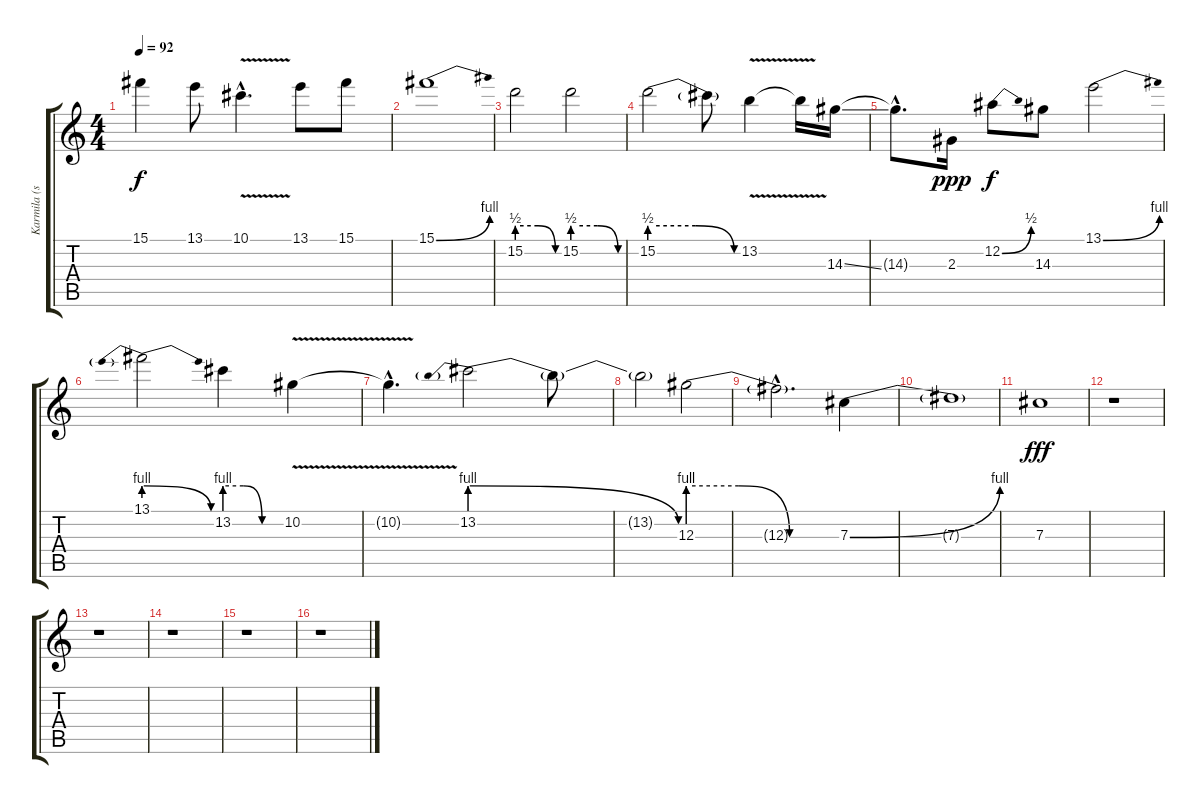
\track ("Karmila (soolo)" "Karmila (s") {instrument distortionguitar}
\staff {score tabs}
\tuning (Eb4 Bb3 Gb3 Db3 Ab2 Eb2) {hide}
\ts (4 4)
\tempo 92
\clef g2
\ks c
15.1{t}.4{dy f} 13.1.8 10.1{v hac}.4{d} 13.1.8 15.1.8 |
15.1{be (bend 0 0 60 4)}.1 |
15.2{be (custom 0 2 30 2 55 0 60 0)}.2 15.2{be (custom 0 2 30 2 55 0 60 0)}.2 |
15.2{be (custom 0 2 30 2 55 0 60 0)}.2 15.2{t}.8 13.2{v}.4 13.2{t}.16 14.3{ss}.16 |
14.3{hac t}.8{d} 2.3.16{dy ppp} 12.2{be (bend 0 0 60 2)}.8{dy f} 14.3.8 13.1{be (bend 0 0 60 4)}.2 |
13.1{be (prebendrelease 0 4 60 0)}.2 13.2{be (custom 0 4 20 4 40 0 60 0)}.4 10.2{v}.4 |
10.2{hac t}.4{d} 13.2{be (prebendrelease 0 4 60 0)}.2 13.2{t}.8 |
13.2{t}.2 12.3{be (custom 0 4 20 4 40 0 60 0)}.2 |
12.3{hac t}.2{d} 7.3{be (bend 0 0 60 4)}.4{instrument guitarharmonics} |
7.3{t}.1 |
7.3.1{dy fff instrument guitarfretnoise} |
r.1 |
r.1 |
r.1 |
r.1 |
r.1
